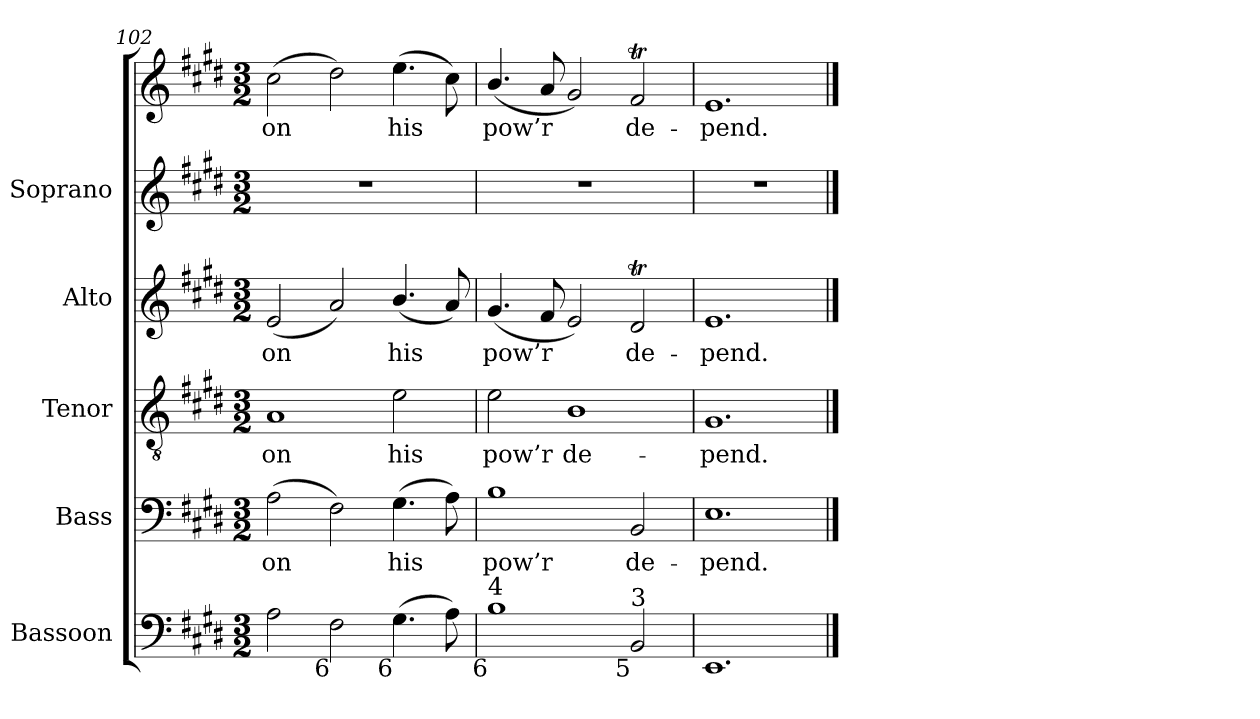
**kern	**kern	**text	**kern	**text	**kern	**text	**kern	**kern	**text
*part5	*part4	*part4	*part3	*part3	*part2	*part2	*part1	*part1	*part1
*staff6	*staff5	*staff5	*staff4	*staff4	*staff3	*staff3	*staff2	*staff1	*staff1
*I"Bassoon	*I"Bass	*	*I"Tenor	*	*I"Alto	*	*I"Soprano	*	*
*I'Bsn.	*I'B.	*	*I'T.	*	*I'A.	*	*I'S.	*	*
*clefF4	*clefF4	*	*clefGv2	*	*clefG2	*	*clefG2	*clefG2	*
*	*	*	*ITrd7c12	*	*	*	*	*	*
*k[f#c#g#d#]	*k[f#c#g#d#]	*	*k[f#c#g#d#]	*	*k[f#c#g#d#]	*	*k[f#c#g#d#]	*k[f#c#g#d#]	*
*E:	*E:	*	*E:	*	*E:	*	*E:	*E:	*
*M3/2	*M3/2	*	*M3/2	*	*M3/2	*	*M3/2	*M3/2	*
=102	=102	=102	=102	=102	=102	=102	=102	=102	=102
!	!	!LO:LY:b:color=#000000	!	!	!	!	!	!	!
!	!	!	!	!LO:LY:b:color=#000000	!	!	!	!	!
!	!	!	!	!	!	!LO:LY:b:color=#000000	!LO:N:vis=1	!	!
!	!	!	!	!	!	!	!	!	!LO:LY:b:color=#000000
2Ai\	(2Ai\	on	1AAi	on	(2ei/	on	1.r	(2cc#i\	on
!LO:TX:b:rj:t=6	!	!	!	!	!	!	!	!	!
2F#i\	2F#i\)	.	.	.	2ai/)	.	.	2dd#i\)	.
!	!	!LO:LY:b:color=#000000	!	!	!	!	!	!	!
!	!	!	!	!LO:LY:b:color=#000000	!	!	!	!	!
!	!	!	!	!	!	!LO:LY:b:color=#000000	!	!	!
!LO:TX:b:rj:t=6	!	!	!	!	!	!	!	!	!
!	!	!	!	!	!	!	!	!	!LO:LY:b:color=#000000
(4.G#i\	(4.G#i\	his	2Ei\	his	(4.bi/	his	.	(4.eei\	his
8Ai\)	8Ai\)	.	.	.	8ai/)	.	.	8cc#i\)	.
=103	=103	=103	=103	=103	=103	=103	=103	=103	=103
!	!	!LO:LY:b:color=#000000	!	!	!	!	!	!	!
!	!	!	!	!LO:LY:b:color=#000000	!	!	!	!	!
!	!	!	!	!	!	!LO:LY:b:color=#000000	!LO:N:vis=1	!	!
!LO:TX:b:rj:t=6	!	!	!	!	!	!	!	!	!
!LO:TX:t=4	!	!	!	!	!	!	!	!	!
!	!	!	!	!	!	!	!	!	!LO:LY:b:color=#000000
1Bi	1Bi	pow’r	2Ei\	pow’r	(4.g#i/	pow’r	1.r	(4.bi/	pow’r
.	.	.	.	.	8f#i/	.	.	8ai/	.
!	!	!	!	!LO:LY:b:color=#000000	!	!	!	!	!
.	.	.	1BBi	de-	2ei/)	.	.	2g#i/)	.
!	!	!LO:LY:b:color=#000000	!	!	!	!	!	!	!
!	!	!	!	!	!	!LO:LY:b:color=#000000	!	!	!
!LO:TX:b:rj:t=5	!	!	!	!	!	!	!	!	!
!LO:TX:t=3	!	!	!	!	!	!	!	!	!
!	!	!	!	!	!	!	!	!	!LO:LY:b:color=#000000
2BBi/	2BBi/	de-	.	.	2d#ti/	de-	.	2f#Ti/	de-
=104	=104	=104	=104	=104	=104	=104	=104	=104	=104
!	!	!LO:LY:b:color=#000000	!	!	!	!	!	!	!
!	!	!	!	!LO:LY:b:color=#000000	!	!	!	!	!
!	!	!	!	!	!	!LO:LY:b:color=#000000	!LO:N:vis=1	!	!
!	!	!	!	!	!	!	!	!	!LO:LY:b:color=#000000
1.EEi	1.Ei	-pend.	1.GG#i	-pend.	1.ei	-pend.	1.r	1.ei	-pend.
==	==	==	==	==	==	==	==	==	==
*-	*-	*-	*-	*-	*-	*-	*-	*-	*-
